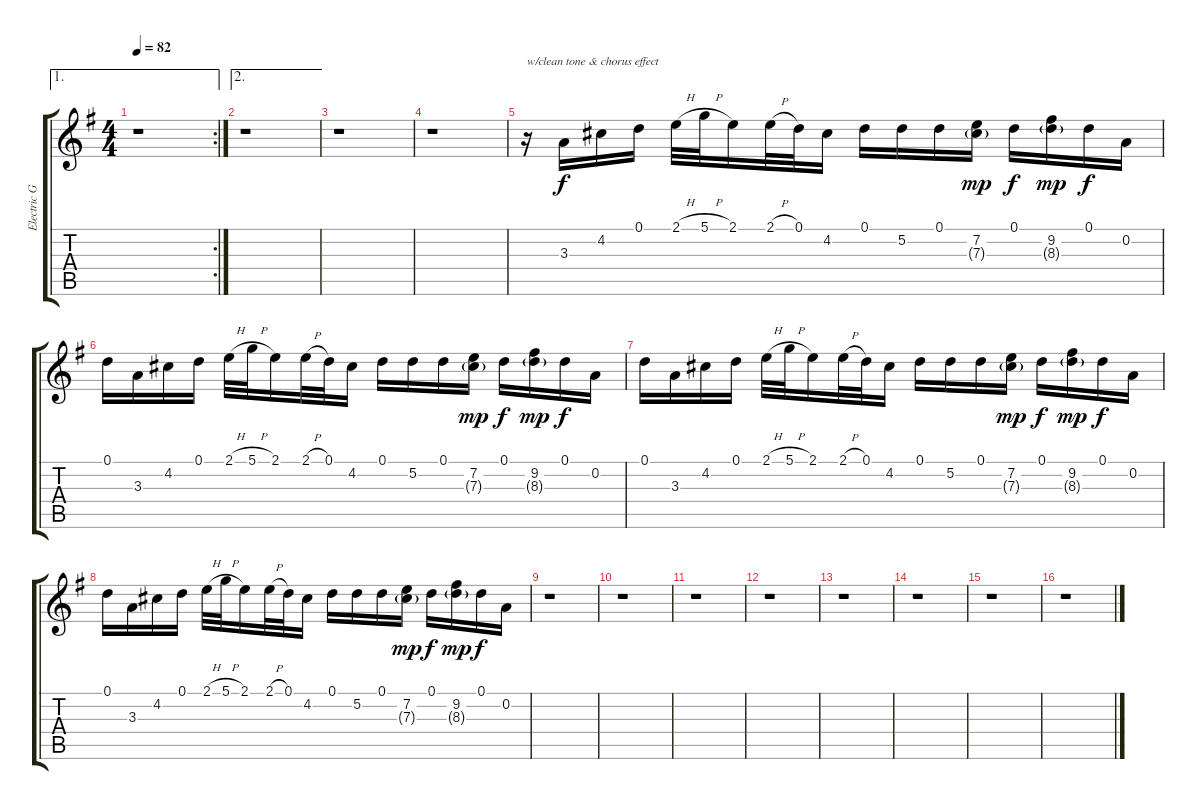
\track ("Electric Guitar 3" "Electric G") {instrument electricguitarclean}
\staff {score tabs}
\tuning (D4 A3 Gb3 D3 A2 D2) {hide}
\ae 1
\rc 2
\ts (4 4)
\tempo 82
\clef g2
\ks g
r.1{dy f} |
\ae 2
r.1 |
r.1 |
r.1 |
r.16{txt "w/clean tone & chorus effect"} 3.3.16 4.2.16 0.1.16 2.1{h}.32 5.1{h}.32 2.1.16 2.1{h}.32 0.1.32 4.2.16 0.1.16 5.2.16 0.1.16 (7.2 7.3{g}).16{dy mp} 0.1.16{dy f} (9.2 8.3{g}).16{dy mp} 0.1.16{dy f} 0.2.16 |
0.1.16 3.3.16 4.2.16 0.1.16 2.1{h}.32 5.1{h}.32 2.1.16 2.1{h}.32 0.1.32 4.2.16 0.1.16 5.2.16 0.1.16 (7.2 7.3{g}).16{dy mp} 0.1.16{dy f} (9.2 8.3{g}).16{dy mp} 0.1.16{dy f} 0.2.16 |
0.1.16 3.3.16 4.2.16 0.1.16 2.1{h}.32 5.1{h}.32 2.1.16 2.1{h}.32 0.1.32 4.2.16 0.1.16 5.2.16 0.1.16 (7.2 7.3{g}).16{dy mp} 0.1.16{dy f} (9.2 8.3{g}).16{dy mp} 0.1.16{dy f} 0.2.16 |
0.1.16 3.3.16 4.2.16 0.1.16 2.1{h}.32 5.1{h}.32 2.1.16 2.1{h}.32 0.1.32 4.2.16 0.1.16 5.2.16 0.1.16 (7.2 7.3{g}).16{dy mp} 0.1.16{dy f} (9.2 8.3{g}).16{dy mp} 0.1.16{dy f} 0.2.16 |
r.1 |
r.1 |
r.1 |
r.1 |
r.1 |
r.1 |
r.1 |
r.1
